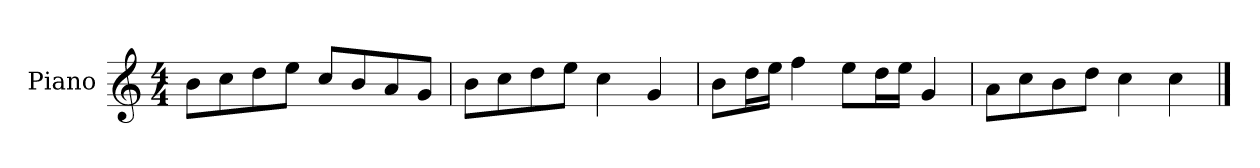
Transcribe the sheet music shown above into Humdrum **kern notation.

**kern
*part1
*staff1
*I"Piano
*I'P-no
*clefG2
*k[]
*M4/4
*MM90
=1
8b\L
8cc\
8dd\
8ee\J
8cc/L
8b/
8a/
8g/J
=2
8b\L
8cc\
8dd\
8ee\J
4cc\
4g/
=3
8b\L
16dd\L
16ee\JJ
4ff\
8ee\L
16dd\L
16ee\JJ
4g/
=4
8a\L
8cc\
8b\
8dd\J
4cc\
4cc\
==
*-
